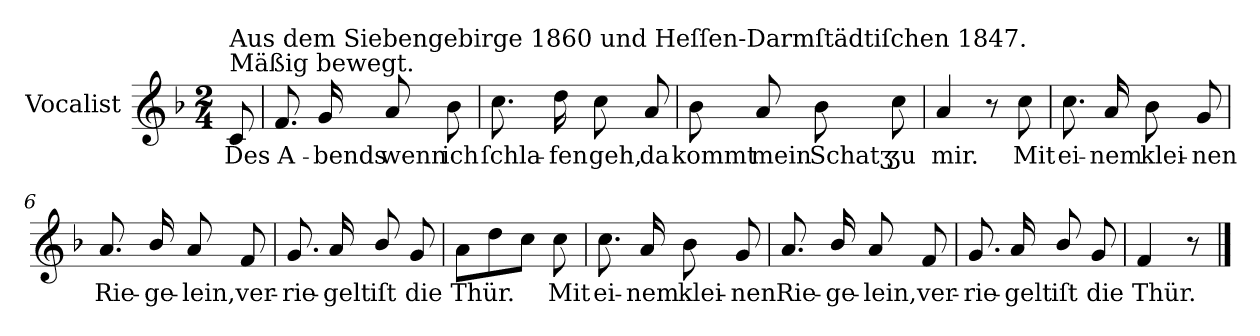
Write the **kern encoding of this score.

**kern	**text
*part1	*part1
*staff1	*staff1
*I"Vocalist	*
*k[b-]	*
*F:	*
*M2/4	*
=	=
!LO:TX:a:t=Mäßig bewegt.	!
!LO:TX:a:t=Aus dem Siebengebirge 1860 und Heſſen-Darmſtädtiſchen 1847.	!
8c	Des
=1	=1
8.f	A-
16g	-bends
8a	wenn
8b-	ich
=2	=2
8.cc	ſchla-
16dd	-fen
8cc	geh,
8a	da
=3	=3
8b-	kommt
8a	mein
8b-	Schatʒ
8cc	ʒu
=4	=4
4a	mir.
8r	.
8cc	Mit
=5	=5
8.cc	ei-
16a	-nem
8b-	klei-
8g	-nen
=6	=6
8.a	Rie-
16b-/	-ge-
8a	-lein,
8f	ver-
=7	=7
8.g	-rie-
16a	-gelt
8b-/	iſt
8g	die
=8	=8
8aL	Thür.
8dd	.
8ccJ	.
8cc	Mit
=9	=9
8.cc	ei-
16a	-nem
8b-	klei-
8g	-nen
=10	=10
8.a	Rie-
16b-/	-ge-
8a	-lein,
8f	ver-
=11	=11
8.g	-rie-
16a	-gelt
8b-/	iſt
8g	die
=12	=12
4f	Thür.
8r	.
==	==
*-	*-
